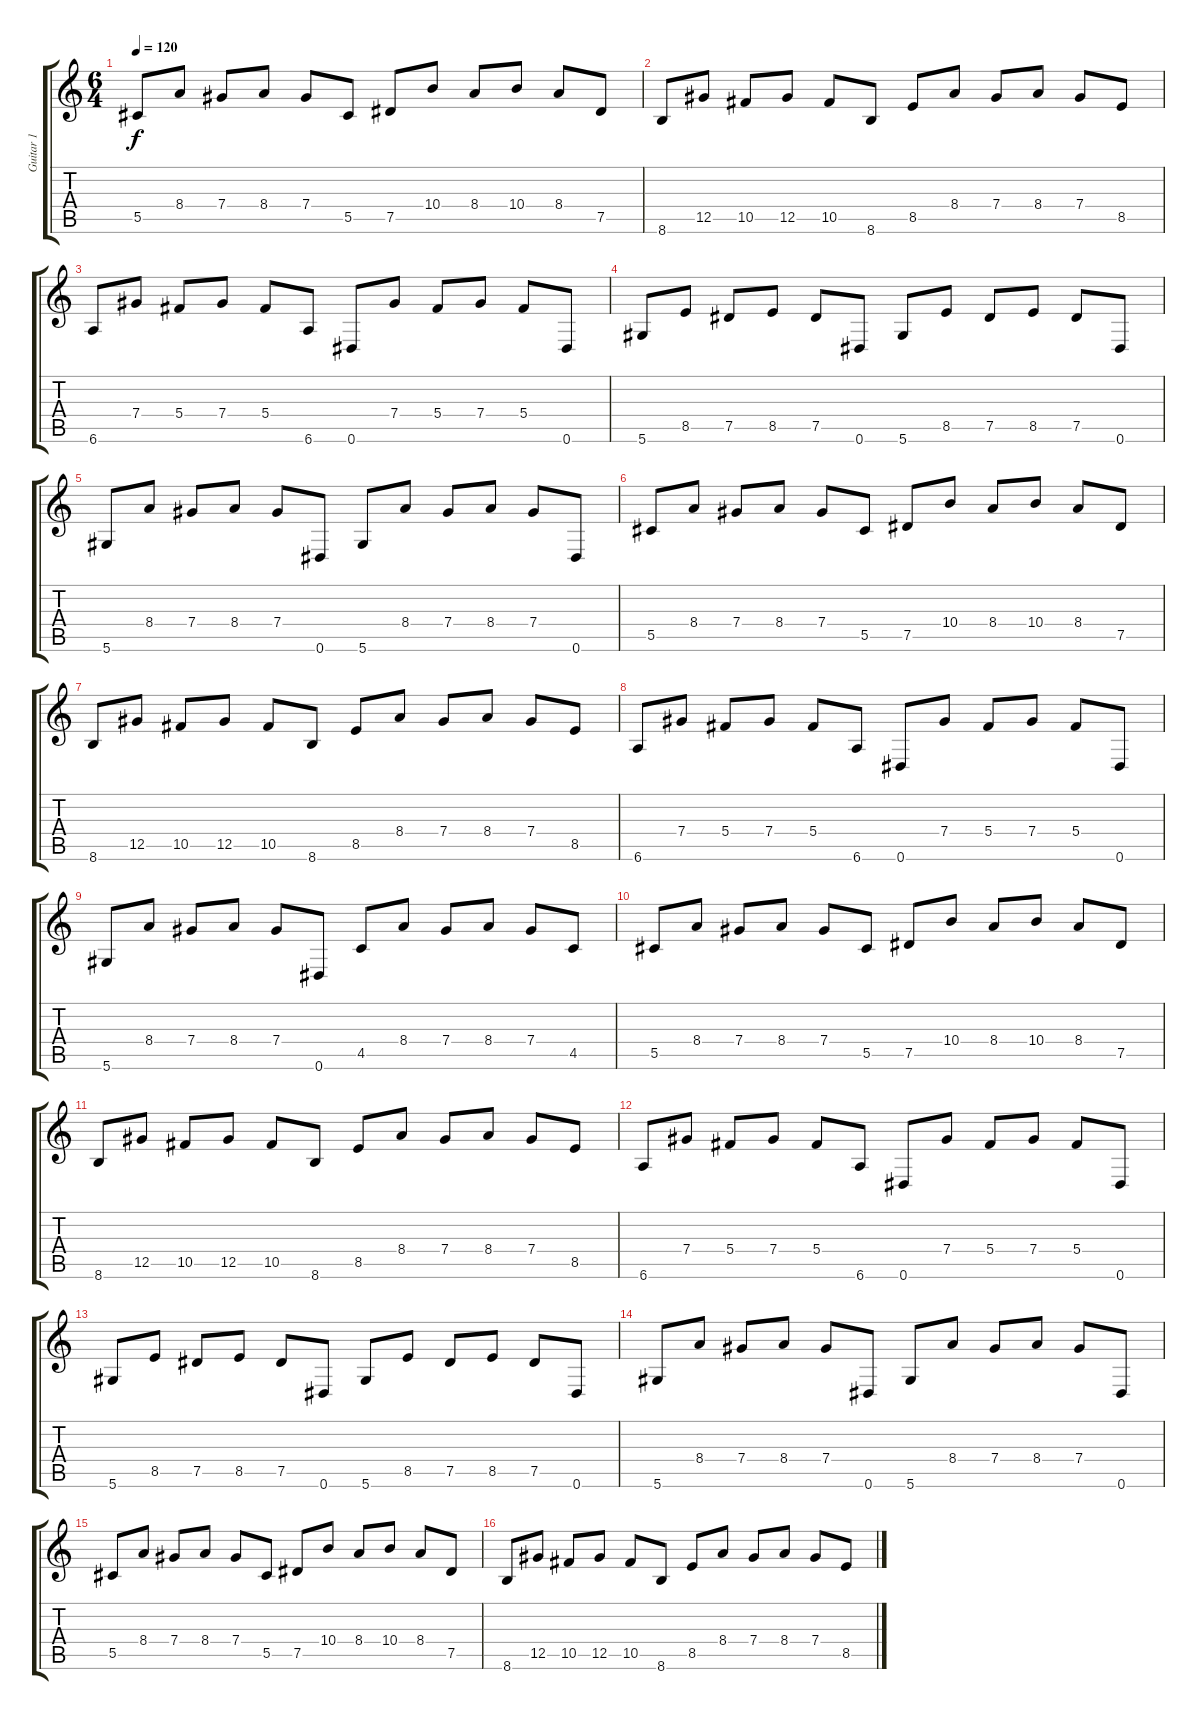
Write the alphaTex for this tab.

\track ("Guitar 1" "Guitar 1") {instrument distortionguitar}
\staff {score tabs}
\tuning (Eb4 Bb3 Gb3 Db3 Ab2 Eb2) {hide}
\ts (6 4)
\tempo 120
\clef g2
\ks c
5.5.8{dy f} 8.4.8 7.4.8 8.4.8 7.4.8 5.5.8 7.5.8 10.4.8 8.4.8 10.4.8 8.4.8 7.5.8 |
8.6.8 12.5.8 10.5.8 12.5.8 10.5.8 8.6.8 8.5.8 8.4.8 7.4.8 8.4.8 7.4.8 8.5.8 |
6.6.8 7.4.8 5.4.8 7.4.8 5.4.8 6.6.8 0.6.8 7.4.8 5.4.8 7.4.8 5.4.8 0.6.8 |
5.6.8 8.5.8 7.5.8 8.5.8 7.5.8 0.6.8 5.6.8 8.5.8 7.5.8 8.5.8 7.5.8 0.6.8 |
5.6.8 8.4.8 7.4.8 8.4.8 7.4.8 0.6.8 5.6.8 8.4.8 7.4.8 8.4.8 7.4.8 0.6.8 |
5.5.8 8.4.8 7.4.8 8.4.8 7.4.8 5.5.8 7.5.8 10.4.8 8.4.8 10.4.8 8.4.8 7.5.8 |
8.6.8 12.5.8 10.5.8 12.5.8 10.5.8 8.6.8 8.5.8 8.4.8 7.4.8 8.4.8 7.4.8 8.5.8 |
6.6.8 7.4.8 5.4.8 7.4.8 5.4.8 6.6.8 0.6.8 7.4.8 5.4.8 7.4.8 5.4.8 0.6.8 |
5.6.8 8.4.8 7.4.8 8.4.8 7.4.8 0.6.8 4.5.8 8.4.8 7.4.8 8.4.8 7.4.8 4.5.8 |
5.5.8 8.4.8 7.4.8 8.4.8 7.4.8 5.5.8 7.5.8 10.4.8 8.4.8 10.4.8 8.4.8 7.5.8 |
8.6.8 12.5.8 10.5.8 12.5.8 10.5.8 8.6.8 8.5.8 8.4.8 7.4.8 8.4.8 7.4.8 8.5.8 |
6.6.8 7.4.8 5.4.8 7.4.8 5.4.8 6.6.8 0.6.8 7.4.8 5.4.8 7.4.8 5.4.8 0.6.8 |
5.6.8 8.5.8 7.5.8 8.5.8 7.5.8 0.6.8 5.6.8 8.5.8 7.5.8 8.5.8 7.5.8 0.6.8 |
5.6.8 8.4.8 7.4.8 8.4.8 7.4.8 0.6.8 5.6.8 8.4.8 7.4.8 8.4.8 7.4.8 0.6.8 |
5.5.8 8.4.8 7.4.8 8.4.8 7.4.8 5.5.8 7.5.8 10.4.8 8.4.8 10.4.8 8.4.8 7.5.8 |
8.6.8 12.5.8 10.5.8 12.5.8 10.5.8 8.6.8 8.5.8 8.4.8 7.4.8 8.4.8 7.4.8 8.5.8
